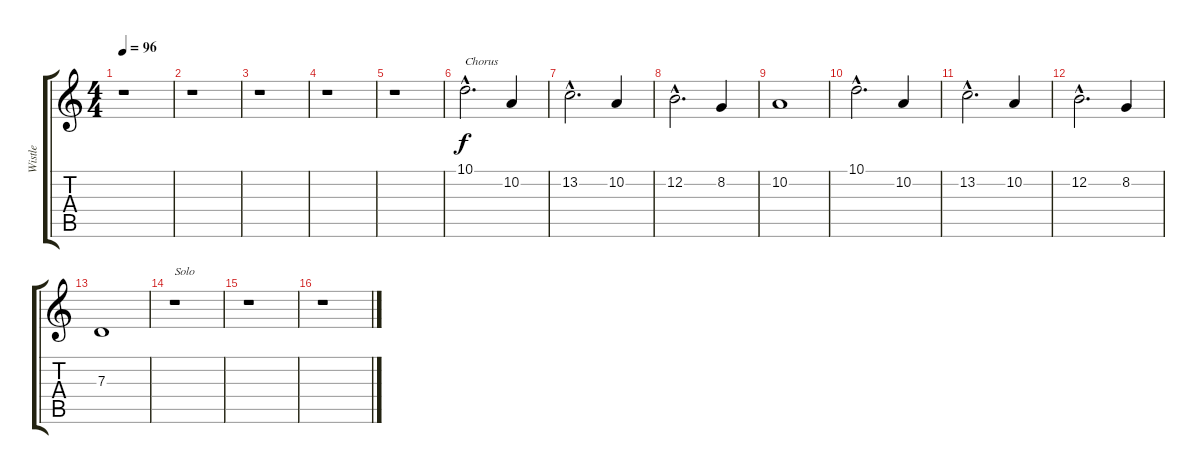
\track ("Wistle" "Wistle") {instrument lead3calliope}
\staff {score tabs}
\tuning (E4 B3 G3 D3 A2 E2) {hide}
\ts (4 4)
\tempo 96
\clef g2
\ks c
r.1{dy f} |
r.1 |
r.1 |
r.1 |
r.1 |
10.1{hac}.2{d txt "Chorus"} 10.2.4 |
13.2{hac}.2{d} 10.2.4 |
12.2{hac}.2{d} 8.2.4 |
10.2.1 |
10.1{hac}.2{d} 10.2.4 |
13.2{hac}.2{d} 10.2.4 |
12.2{hac}.2{d} 8.2.4 |
7.3.1 |
r.1{txt "Solo"} |
r.1 |
r.1
